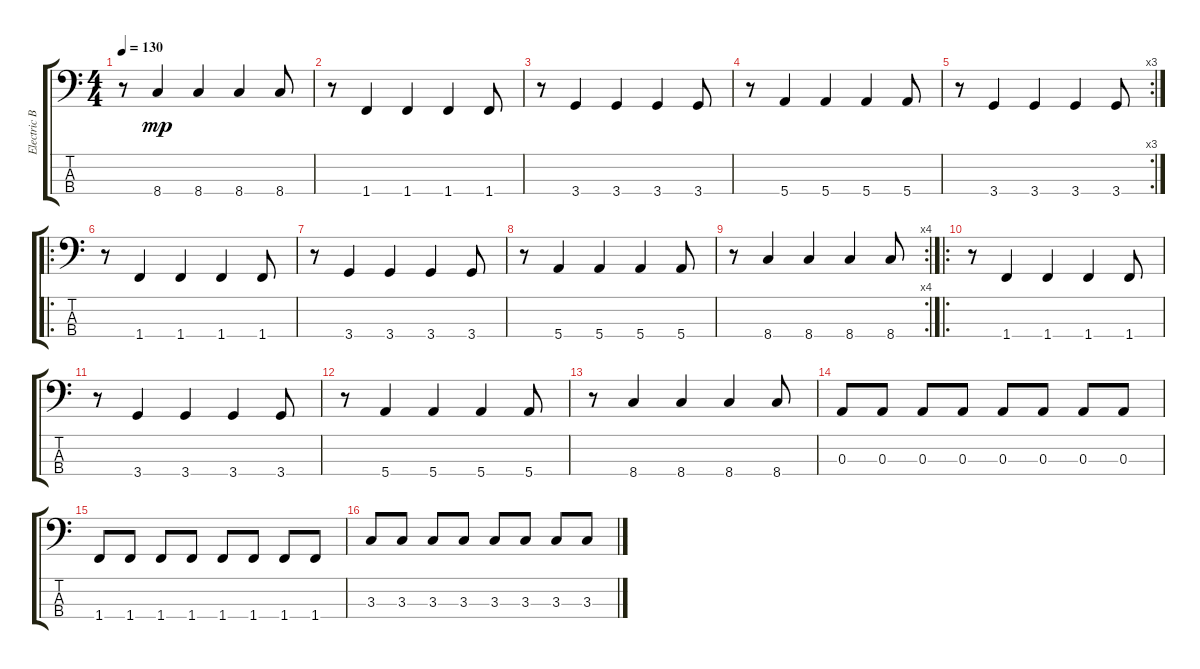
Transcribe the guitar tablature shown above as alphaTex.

\track ("Electric Bass" "Electric B") {instrument electricbassfinger}
\staff {score tabs}
\tuning (G2 D2 A1 E1) {hide}
\ts (4 4)
\tempo 130
\clef f4
\ks c
r.8{dy mp} 8.4.4 8.4.4 8.4.4 8.4.8 |
r.8 1.4.4 1.4.4 1.4.4 1.4.8 |
r.8 3.4.4 3.4.4 3.4.4 3.4.8 |
r.8 5.4.4 5.4.4 5.4.4 5.4.8 |
\rc 3
r.8 3.4.4 3.4.4 3.4.4 3.4.8 |
\ro
r.8 1.4.4 1.4.4 1.4.4 1.4.8 |
r.8 3.4.4 3.4.4 3.4.4 3.4.8 |
r.8 5.4.4 5.4.4 5.4.4 5.4.8 |
\rc 4
r.8 8.4.4 8.4.4 8.4.4 8.4.8 |
\ro
r.8 1.4.4 1.4.4 1.4.4 1.4.8 |
r.8 3.4.4 3.4.4 3.4.4 3.4.8 |
r.8 5.4.4 5.4.4 5.4.4 5.4.8 |
r.8 8.4.4 8.4.4 8.4.4 8.4.8 |
0.3.8 0.3.8 0.3.8 0.3.8 0.3.8 0.3.8 0.3.8 0.3.8 |
1.4.8 1.4.8 1.4.8 1.4.8 1.4.8 1.4.8 1.4.8 1.4.8 |
3.3.8 3.3.8 3.3.8 3.3.8 3.3.8 3.3.8 3.3.8 3.3.8
